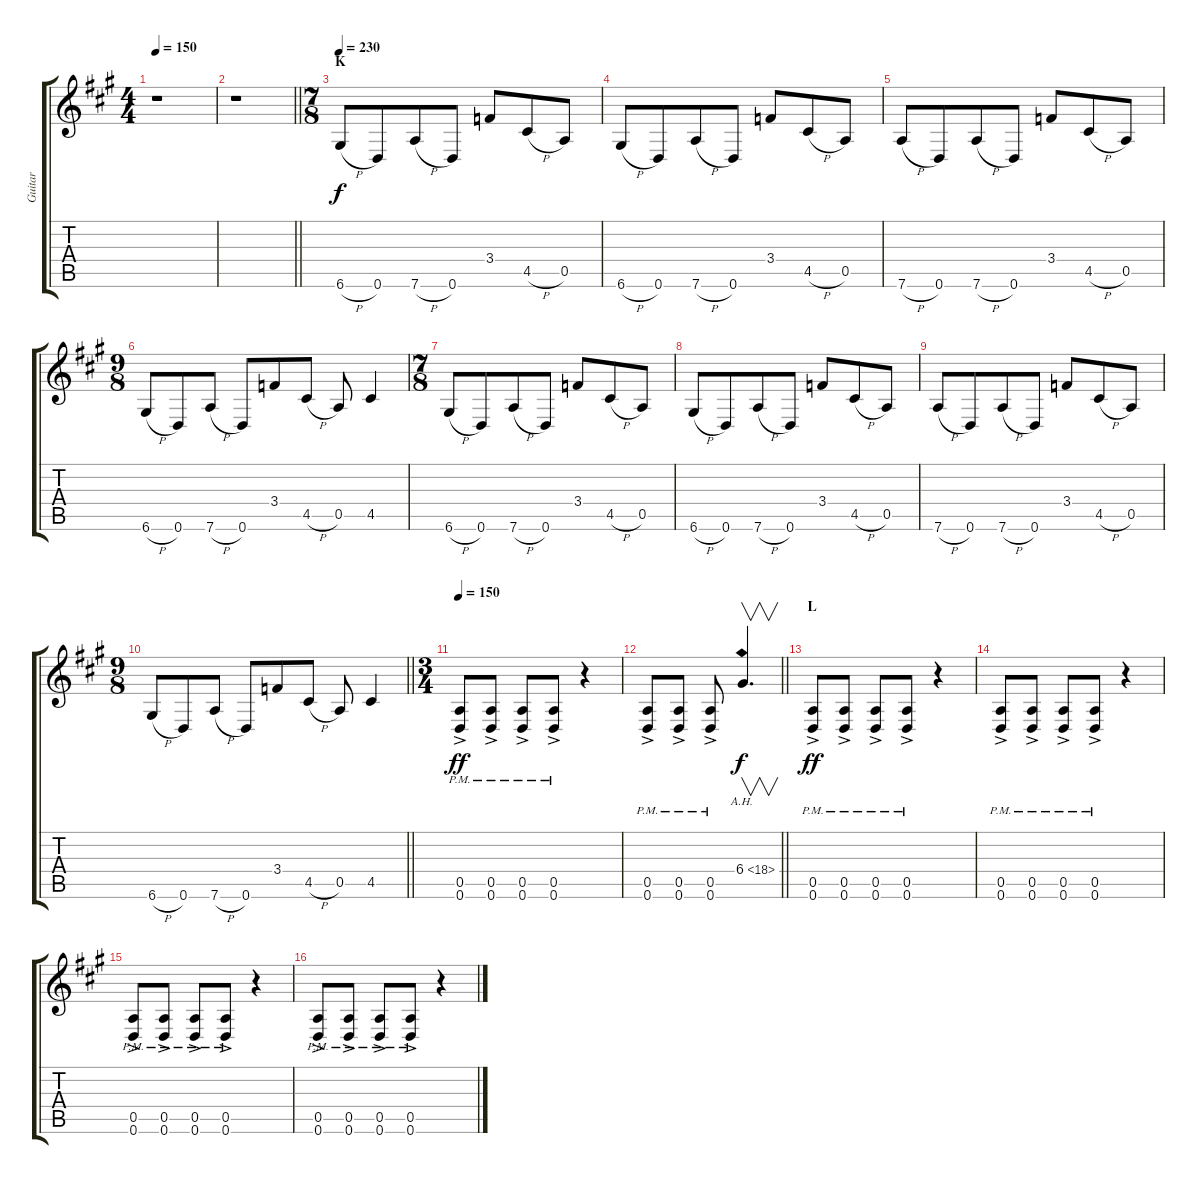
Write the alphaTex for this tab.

\track ("Guitar" "Guitar") {instrument distortionguitar}
\staff {score tabs}
\tuning (E4 B3 G3 D3 A2 D2) {hide}
\ts (4 4)
\section ("" "")
\tempo 150
\clef g2
\ks f#minor
r.1{dy ff} |
\barLineRight lightlight
r.1 |
\ts (7 8)
\section ("" "K")
\tempo 230
6.6{h}.8{dy f} 0.6.8 7.6{h}.8 0.6.8 3.4.8 4.5{h}.8 0.5.8 |
6.6{h}.8 0.6.8 7.6{h}.8 0.6.8 3.4.8 4.5{h}.8 0.5.8 |
7.6{h}.8 0.6.8 7.6{h}.8 0.6.8 3.4.8 4.5{h}.8 0.5.8 |
\ts (9 8)
6.6{h}.8 0.6.8 7.6{h}.8 0.6.8 3.4.8 4.5{h}.8 0.5.8 4.5.4 |
\ts (7 8)
6.6{h}.8 0.6.8 7.6{h}.8 0.6.8 3.4.8 4.5{h}.8 0.5.8 |
6.6{h}.8 0.6.8 7.6{h}.8 0.6.8 3.4.8 4.5{h}.8 0.5.8 |
7.6{h}.8 0.6.8 7.6{h}.8 0.6.8 3.4.8 4.5{h}.8 0.5.8 |
\ts (9 8)
\barLineRight lightlight
6.6{h}.8 0.6.8 7.6{h}.8 0.6.8 3.4.8 4.5{h}.8 0.5.8 4.5.4 |
\ts (3 4)
\section ("" "")
\tempo 150
(0.5{ac pm} 0.6{ac pm}).8{dy ff} (0.5{ac pm} 0.6{ac pm}).8 (0.5{ac pm} 0.6{ac pm}).8 (0.5{ac pm} 0.6{ac pm}).8 r.4 |
\barLineRight lightlight
(0.5{ac pm} 0.6{ac pm}).8 (0.5{ac pm} 0.6{ac pm}).8 (0.5{ac pm} 0.6{ac pm}).8 6.4{ah 12}.4{v d dy f} |
\section ("" "L")
(0.5{ac pm} 0.6{ac pm}).8{dy ff} (0.5{ac pm} 0.6{ac pm}).8 (0.5{ac pm} 0.6{ac pm}).8 (0.5{ac pm} 0.6{ac pm}).8 r.4 |
(0.5{ac pm} 0.6{ac pm}).8 (0.5{ac pm} 0.6{ac pm}).8 (0.5{ac pm} 0.6{ac pm}).8 (0.5{ac pm} 0.6{ac pm}).8 r.4 |
(0.5{ac pm} 0.6{ac pm}).8 (0.5{ac pm} 0.6{ac pm}).8 (0.5{ac pm} 0.6{ac pm}).8 (0.5{ac pm} 0.6{ac pm}).8 r.4 |
(0.5{ac pm} 0.6{ac pm}).8 (0.5{ac pm} 0.6{ac pm}).8 (0.5{ac pm} 0.6{ac pm}).8 (0.5{ac pm} 0.6{ac pm}).8 r.4
